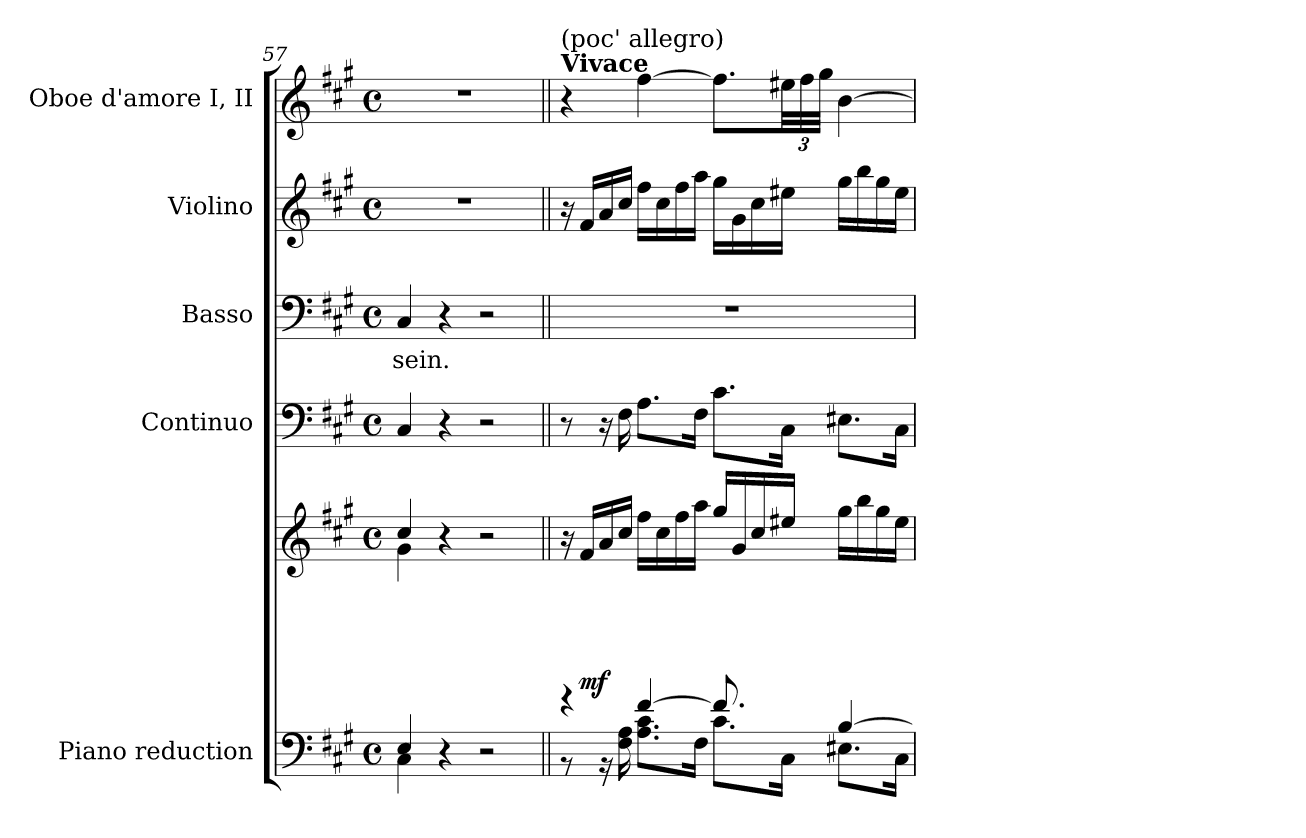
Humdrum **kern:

**kern	**kern	**dynam	**kern	**kern	**text	**kern	**kern	**dynam
*part5	*part5	*part5	*part4	*part3	*part3	*part2	*part1	*part1
*staff6	*staff5	*staff5/6	*staff4	*staff3	*staff3	*staff2	*staff1	*staff1
*I"Piano reduction	*	*	*I"Continuo	*I"Basso	*	*I"Violino	*I"Oboe d'amore I, II	*
*I'Pno	*	*	*	*	*	*I'Vln	*I'Ob	*
*clefF4	*clefG2	*	*clefF4	*clefF4	*	*clefG2	*clefG2	*
*k[f#c#g#]	*k[f#c#g#]	*	*k[f#c#g#]	*k[f#c#g#]	*	*k[f#c#g#]	*k[f#c#g#]	*
*M4/4	*M4/4	*	*M4/4	*M4/4	*	*M4/4	*M4/4	*
*met(c)	*met(c)	*	*met(c)	*met(c)	*	*met(c)	*met(c)	*
=57	=57	=57	=57	=57	=57	=57	=57	=57
*^	*^	*	*	*	*	*	*	*
!	!	!	!	!	!	!	!LO:LY:b	!	!	!
4E/	4C#\	4cc#/	4g#\	.	4C#/	4C#/	sein.	1r	1r	.
4r	4ryy	4r	4ryy	.	4r	4r	.	.	.	.
2r	2ryy	2r	2ryy	.	2r	2r	.	.	.	.
!!LO:LB:g=z
=58||	=58||	=58||	=58||	=58||	=58||	=58||	=58||	=58||	=58||	=58||
!	!	!	!	!	!	!	!	!	!LO:TX:a:B:t=Vivace	!
!	!	!	!	!	!	!	!	!	!LO:TX:a:t=(poc' allegro)	!
4r	8r	16r	8.ryy	.	8r	1r	.	16r	4r	.
!	!	!	!	!LO:DY:b	!	!	!	!	!	!
.	.	16f#/LL	.	mf	.	.	.	16f#/LL	.	.
.	16r	16a/	.	.	16r	.	.	16a/	.	.
*	*	*v	*v	*	*	*	*	*	*	*
.	16F#\ 16A\	16cc#/JJ	.	16F#\	.	.	16cc#/JJ	.	.
!	!	!	!	!	!	!	!	!	!LO:DY:b
[4f#/	8.A\ 8.c#\L	16ff#\LL	.	8.A\L	.	.	16ff#\LL	[4ff#\	other-dynamics
.	.	16cc#\	.	.	.	.	16cc#\	.	.
.	.	16ff#\	.	.	.	.	16ff#\	.	.
.	16F#\Jk	16aa\JJ	.	16F#\Jk	.	.	16aa\JJ	.	.
8.f#/L]	8.c#\L	16gg#/LL	.	8.c#\L	.	.	16gg#\LL	8.ff#\L]	.
.	.	16g#/	.	.	.	.	16g#\	.	.
.	.	16cc#/	.	.	.	.	16cc#\	.	.
*	*	*^	*	*	*	*	*	*	*
*	*	*	*Xbrackettup	*	*	*	*	*	*Xbrackettup	*
16ryy	16C#\Jk	16ee#X/JJ	48e#X\LL	.	16C#\Jk	.	.	16ee#X\JJ	48ee#X\LL	.
.	.	.	48f#\	.	.	.	.	.	48ff#\	.
.	.	.	48g#\JJJ	.	.	.	.	.	48gg#\JJJ	.
[4B/	8.E#X\L	16gg#\LL	4ryy	.	8.E#X\L	.	.	16gg#\LL	[4b\	.
.	.	16bb\	.	.	.	.	.	16bb\	.	.
.	.	16gg#\	.	.	.	.	.	16gg#\	.	.
.	16C#\Jk	16ee#\JJ	.	.	16C#\Jk	.	.	16ee#\JJ	.	.
*v	*v	*	*	*	*	*	*	*	*	*
*	*v	*v	*	*	*	*	*	*	*
=	=	=	=	=	=	=	=	=
*-	*-	*-	*-	*-	*-	*-	*-	*-
